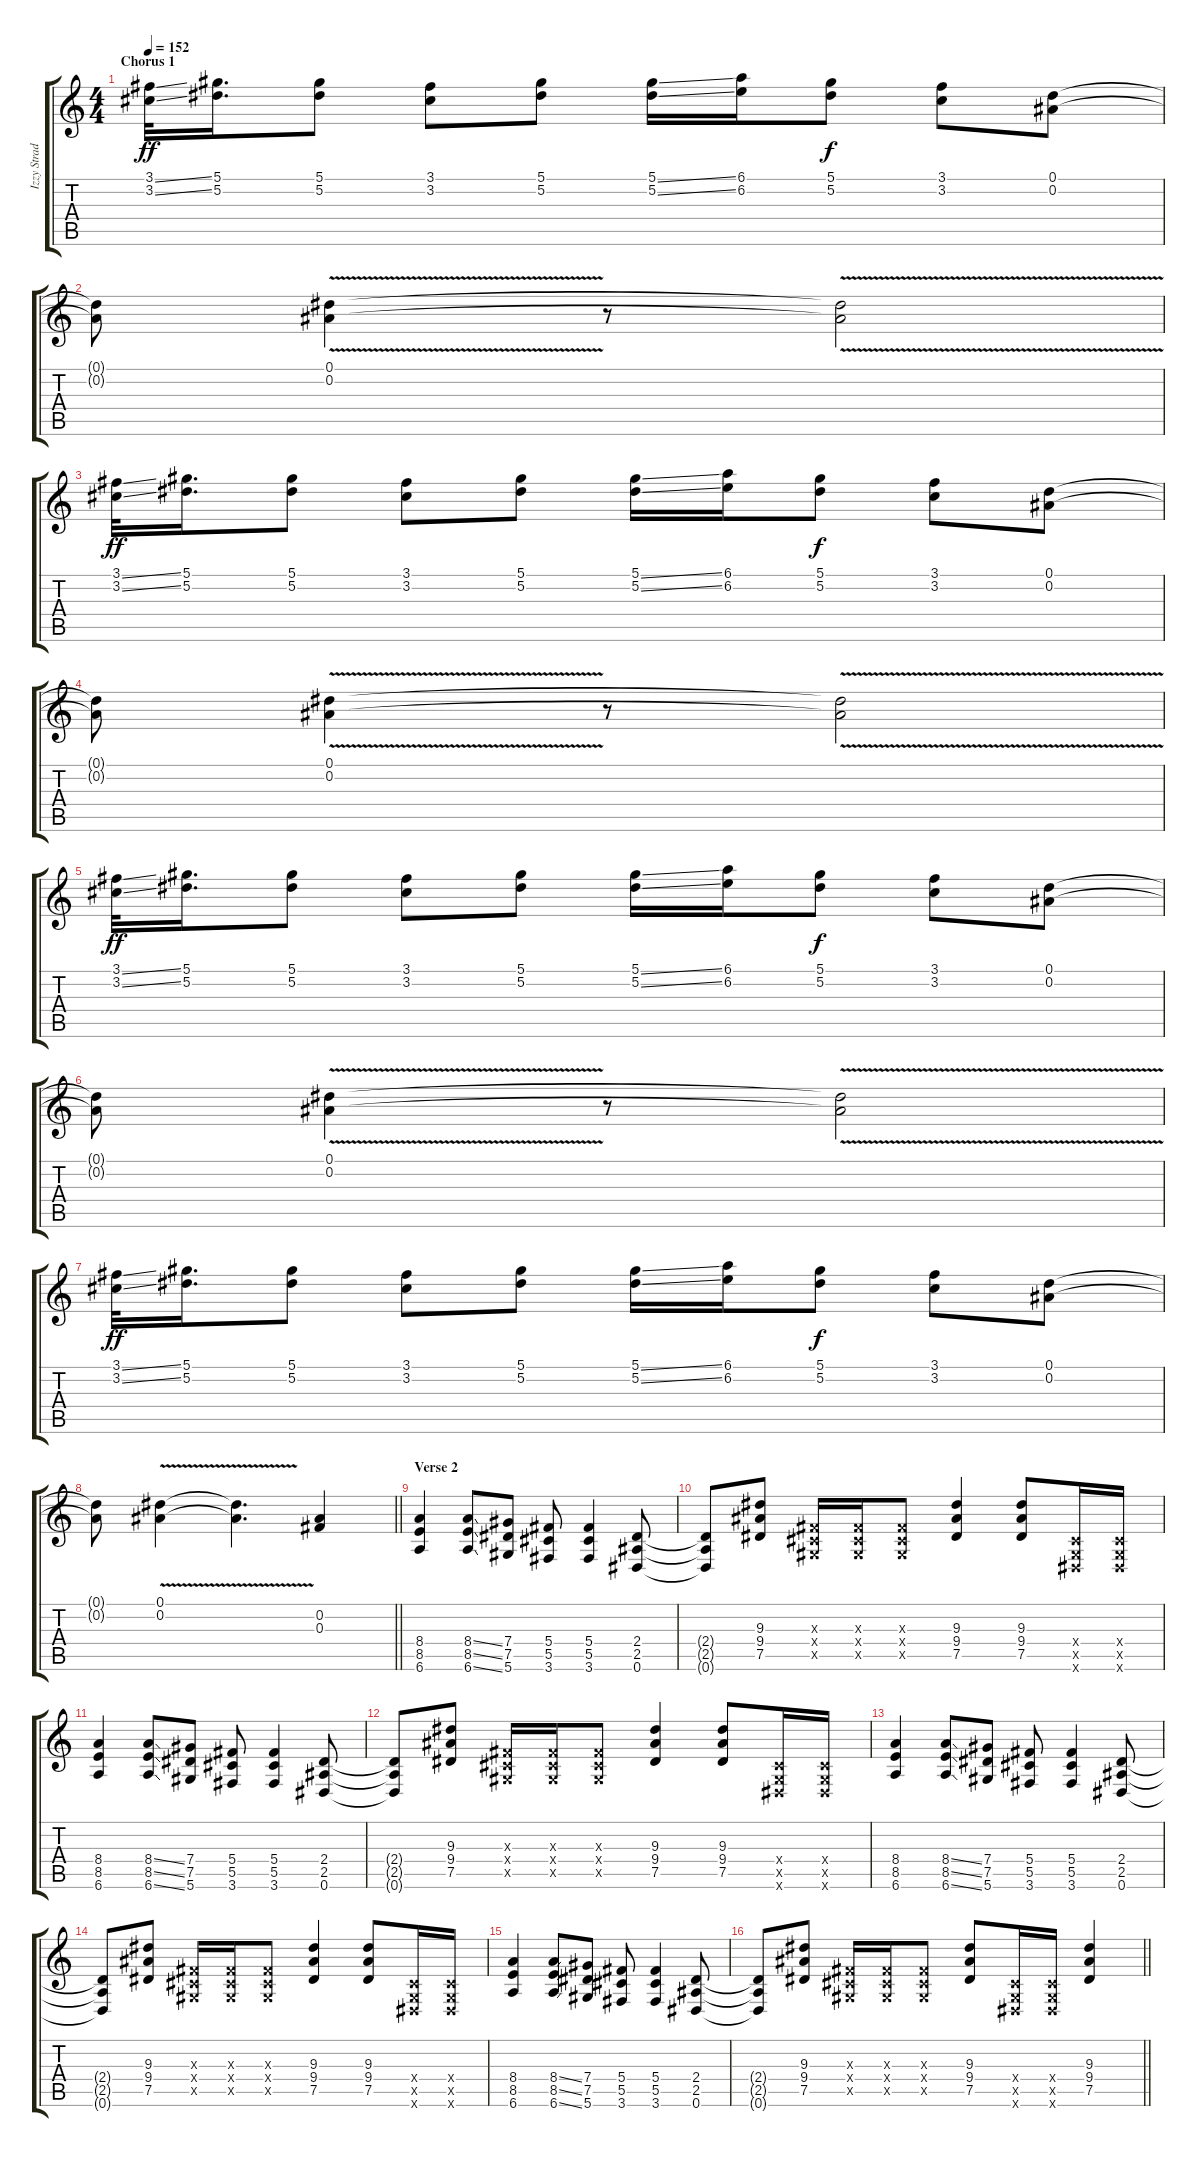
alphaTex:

\track ("Izzy Stradlin" "Izzy Strad") {instrument distortionguitar}
\staff {score tabs}
\tuning (Eb4 Bb3 Gb3 Db3 Ab2 Eb2) {hide}
\ts (4 4)
\section ("" "Chorus 1")
\tempo 152
\clef g2
\ks c
(3.1{ss} 3.2{ss}).32{dy ff} (5.1 5.2).16{d} (5.1 5.2).8 (3.1 3.2).8 (5.1 5.2).8 (5.1{ss} 5.2{ss}).16 (6.1 6.2).16 (5.1 5.2).8{dy f} (3.1 3.2).8 (0.1 0.2).8 |
(0.1{t} 0.2{t}).8 (0.1 0.2{v}).4 r.8 (0.1{t} 0.2{t}).2 |
(3.1{ss} 3.2{ss}).32{dy ff} (5.1 5.2).16{d} (5.1 5.2).8 (3.1 3.2).8 (5.1 5.2).8 (5.1{ss} 5.2{ss}).16 (6.1 6.2).16 (5.1 5.2).8{dy f} (3.1 3.2).8 (0.1 0.2).8 |
(0.1{t} 0.2{t}).8 (0.1 0.2{v}).4 r.8 (0.1{t} 0.2{t}).2 |
(3.1{ss} 3.2{ss}).32{dy ff} (5.1 5.2).16{d} (5.1 5.2).8 (3.1 3.2).8 (5.1 5.2).8 (5.1{ss} 5.2{ss}).16 (6.1 6.2).16 (5.1 5.2).8{dy f} (3.1 3.2).8 (0.1 0.2).8 |
(0.1{t} 0.2{t}).8 (0.1 0.2{v}).4 r.8 (0.1{t} 0.2{t}).2 |
(3.1{ss} 3.2{ss}).32{dy ff} (5.1 5.2).16{d} (5.1 5.2).8 (3.1 3.2).8 (5.1 5.2).8 (5.1{ss} 5.2{ss}).16 (6.1 6.2).16 (5.1 5.2).8{dy f} (3.1 3.2).8 (0.1 0.2).8 |
\barLineRight lightlight
(0.1{t} 0.2{t}).8 (0.1 0.2{v}).4 (0.1{t} 0.2{t}).4{d} (0.2 0.3).4 |
\section ("" "Verse 2")
(8.4 8.5 6.6).4 (8.4{ss} 8.5{ss} 6.6{ss}).8 (7.4 7.5 5.6).8 (5.4 5.5 3.6).8 (5.4 5.5 3.6).4 (2.4 2.5 0.6).8 |
(2.4{t} 2.5{t} 0.6{t}).8 (9.3 9.4 7.5).8 (0.3{x} 0.4{x} 0.5{x}).16 (0.3{x} 0.4{x} 0.5{x}).16 (0.3{x} 0.4{x} 0.5{x}).8 (9.3 9.4 7.5).4 (9.3 9.4 7.5).8 (0.4{x} 0.5{x} 0.6{x}).16 (0.4{x} 0.5{x} 0.6{x}).16 |
(8.4 8.5 6.6).4 (8.4{ss} 8.5{ss} 6.6{ss}).8 (7.4 7.5 5.6).8 (5.4 5.5 3.6).8 (5.4 5.5 3.6).4 (2.4 2.5 0.6).8 |
(2.4{t} 2.5{t} 0.6{t}).8 (9.3 9.4 7.5).8 (0.3{x} 0.4{x} 0.5{x}).16 (0.3{x} 0.4{x} 0.5{x}).16 (0.3{x} 0.4{x} 0.5{x}).8 (9.3 9.4 7.5).4 (9.3 9.4 7.5).8 (0.4{x} 0.5{x} 0.6{x}).16 (0.4{x} 0.5{x} 0.6{x}).16 |
(8.4 8.5 6.6).4 (8.4{ss} 8.5{ss} 6.6{ss}).8 (7.4 7.5 5.6).8 (5.4 5.5 3.6).8 (5.4 5.5 3.6).4 (2.4 2.5 0.6).8 |
(2.4{t} 2.5{t} 0.6{t}).8 (9.3 9.4 7.5).8 (0.3{x} 0.4{x} 0.5{x}).16 (0.3{x} 0.4{x} 0.5{x}).16 (0.3{x} 0.4{x} 0.5{x}).8 (9.3 9.4 7.5).4 (9.3 9.4 7.5).8 (0.4{x} 0.5{x} 0.6{x}).16 (0.4{x} 0.5{x} 0.6{x}).16 |
(8.4 8.5 6.6).4 (8.4{ss} 8.5{ss} 6.6{ss}).8 (7.4 7.5 5.6).8 (5.4 5.5 3.6).8 (5.4 5.5 3.6).4 (2.4 2.5 0.6).8 |
\barLineRight lightlight
(2.4{t} 2.5{t} 0.6{t}).8 (9.3 9.4 7.5).8 (0.3{x} 0.4{x} 0.5{x}).16 (0.3{x} 0.4{x} 0.5{x}).16 (0.3{x} 0.4{x} 0.5{x}).8 (9.3 9.4 7.5).8 (0.4{x} 0.5{x} 0.6{x}).16 (0.4{x} 0.5{x} 0.6{x}).16 (9.3 9.4 7.5).4
